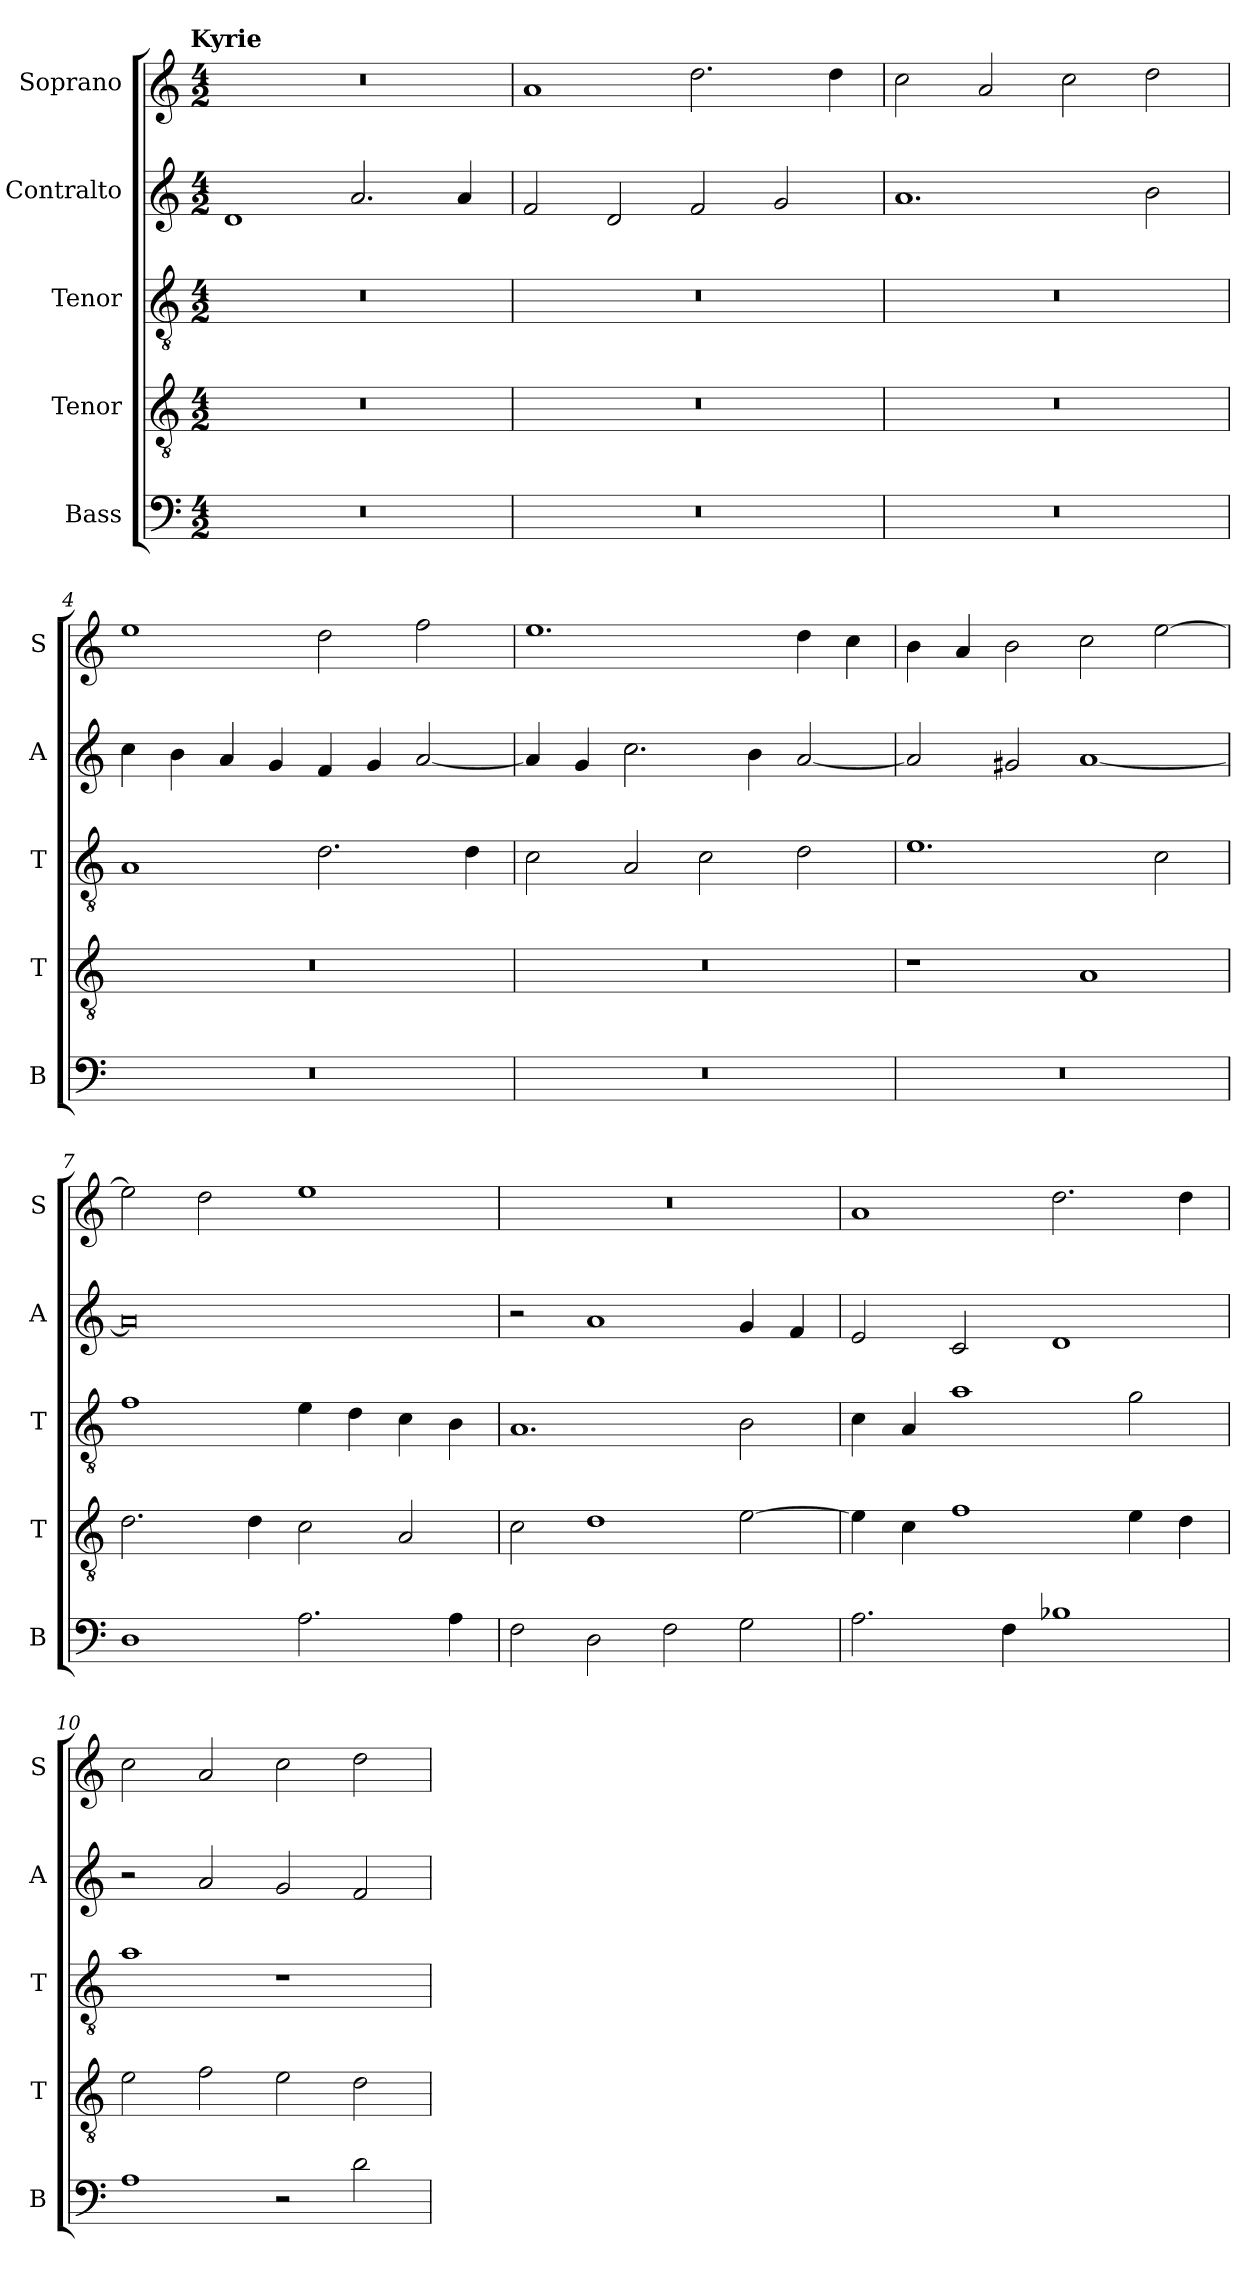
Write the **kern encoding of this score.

**kern	**kern	**kern	**kern	**kern
*part5	*part4	*part3	*part2	*part1
*staff5	*staff4	*staff3	*staff2	*staff1
*I"Bass	*I"Tenor	*I"Tenor	*I"Contralto	*I"Soprano
*I'B	*I'T	*I'T	*I'A	*I'S
*clefF4	*clefGv2	*clefGv2	*clefG2	*clefG2
*k[]	*k[]	*k[]	*k[]	*k[]
*A:aeo	*A:aeo	*A:aeo	*A:aeo	*A:aeo
!!LO:TX:omd:t=Kyrie
*M4/2	*M4/2	*M4/2	*M4/2	*M4/2
=1	=1	=1	=1	=1
0r	0r	0r	1d	0r
.	.	.	2.a	.
.	.	.	4a	.
=2	=2	=2	=2	=2
0r	0r	0r	2f	1a
.	.	.	2d	.
.	.	.	2f	2.dd
.	.	.	2g	.
.	.	.	.	4dd
=3	=3	=3	=3	=3
0r	0r	0r	1.a	2cc
.	.	.	.	2a
.	.	.	.	2cc
.	.	.	2b	2dd
=4	=4	=4	=4	=4
0r	0r	1A	4cc	1ee
.	.	.	4b	.
.	.	.	4a	.
.	.	.	4g	.
.	.	2.d	4f	2dd
.	.	.	4g	.
.	.	.	[2a	2ff
.	.	4d	.	.
=5	=5	=5	=5	=5
0r	0r	2c	4a]	1.ee
.	.	.	4g	.
.	.	2A	2.cc	.
.	.	2c	.	.
.	.	.	4b	.
.	.	2d	[2a	4dd
.	.	.	.	4cc
=6	=6	=6	=6	=6
0r	1r	1.e	2a]	4b
.	.	.	.	4a
.	.	.	2g#X	2b
.	1A	.	[1a	2cc
.	.	2c	.	[2ee
=7	=7	=7	=7	=7
1D	2.d	1f	0a]	2ee]
.	.	.	.	2dd
.	4d	.	.	.
2.A	2c	4e	.	1ee
.	.	4d	.	.
.	2A	4c	.	.
4A	.	4B	.	.
=8	=8	=8	=8	=8
2F	2c	1.A	2r	0r
2D	1d	.	1a	.
2F	.	.	.	.
2G	[2e	2B	4g	.
.	.	.	4f	.
=9	=9	=9	=9	=9
2.A	4e]	4c	2e	1a
.	4c	4A	.	.
.	1f	1a	2c	.
4F	.	.	.	.
1B-X	.	.	1d	2.dd
.	4e	2g	.	.
.	4d	.	.	4dd
=10	=10	=10	=10	=10
1A	2e	1a	2r	2cc
.	2f	.	2a	2a
2r	2e	1r	2g	2cc
2d	2d	.	2f	2dd
=	=	=	=	=
*-	*-	*-	*-	*-
